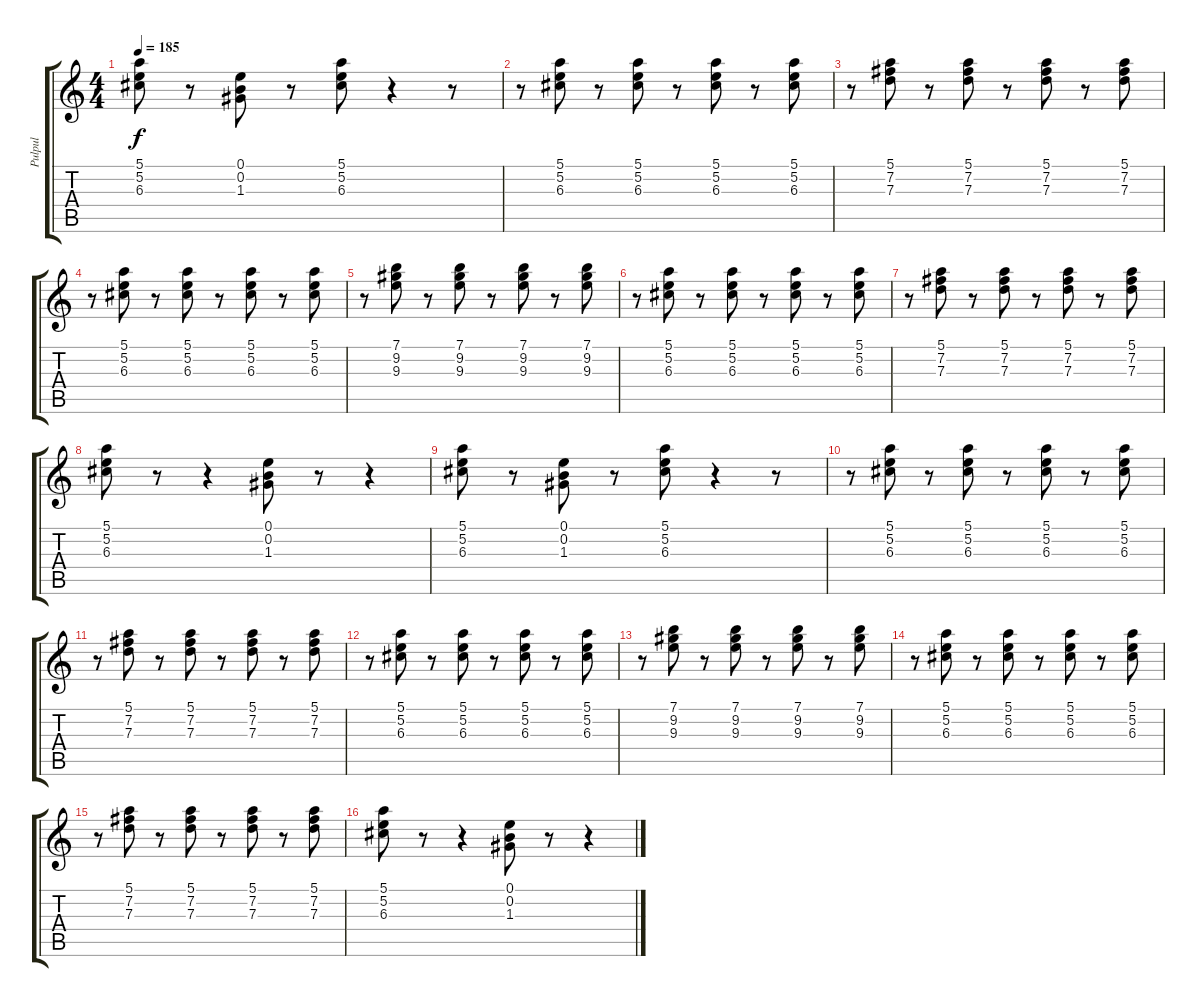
\track ("Pulpul" "Pulpul") {instrument electricguitarclean}
\staff {score tabs}
\tuning (E4 B3 G3 D3 A2 E2) {hide}
\ts (4 4)
\tempo 185
\clef g2
\ks c
(5.1 5.2 6.3).8{dy f} r.8 (0.1 0.2 1.3).8 r.8 (5.1 5.2 6.3).8 r.4 r.8 |
r.8 (5.1 5.2 6.3).8 r.8 (5.1 5.2 6.3).8 r.8 (5.1 5.2 6.3).8 r.8 (5.1 5.2 6.3).8 |
r.8 (5.1 7.2 7.3).8 r.8 (5.1 7.2 7.3).8 r.8 (5.1 7.2 7.3).8 r.8 (5.1 7.2 7.3).8 |
r.8 (5.1 5.2 6.3).8 r.8 (5.1 5.2 6.3).8 r.8 (5.1 5.2 6.3).8 r.8 (5.1 5.2 6.3).8 |
r.8 (7.1 9.2 9.3).8 r.8 (7.1 9.2 9.3).8 r.8 (7.1 9.2 9.3).8 r.8 (7.1 9.2 9.3).8 |
r.8 (5.1 5.2 6.3).8 r.8 (5.1 5.2 6.3).8 r.8 (5.1 5.2 6.3).8 r.8 (5.1 5.2 6.3).8 |
r.8 (5.1 7.2 7.3).8 r.8 (5.1 7.2 7.3).8 r.8 (5.1 7.2 7.3).8 r.8 (5.1 7.2 7.3).8 |
(5.1 5.2 6.3).8 r.8 r.4 (0.1 0.2 1.3).8 r.8 r.4 |
(5.1 5.2 6.3).8 r.8 (0.1 0.2 1.3).8 r.8 (5.1 5.2 6.3).8 r.4 r.8 |
r.8 (5.1 5.2 6.3).8 r.8 (5.1 5.2 6.3).8 r.8 (5.1 5.2 6.3).8 r.8 (5.1 5.2 6.3).8 |
r.8 (5.1 7.2 7.3).8 r.8 (5.1 7.2 7.3).8 r.8 (5.1 7.2 7.3).8 r.8 (5.1 7.2 7.3).8 |
r.8 (5.1 5.2 6.3).8 r.8 (5.1 5.2 6.3).8 r.8 (5.1 5.2 6.3).8 r.8 (5.1 5.2 6.3).8 |
r.8 (7.1 9.2 9.3).8 r.8 (7.1 9.2 9.3).8 r.8 (7.1 9.2 9.3).8 r.8 (7.1 9.2 9.3).8 |
r.8 (5.1 5.2 6.3).8 r.8 (5.1 5.2 6.3).8 r.8 (5.1 5.2 6.3).8 r.8 (5.1 5.2 6.3).8 |
r.8 (5.1 7.2 7.3).8 r.8 (5.1 7.2 7.3).8 r.8 (5.1 7.2 7.3).8 r.8 (5.1 7.2 7.3).8 |
(5.1 5.2 6.3).8 r.8 r.4 (0.1 0.2 1.3).8 r.8 r.4
